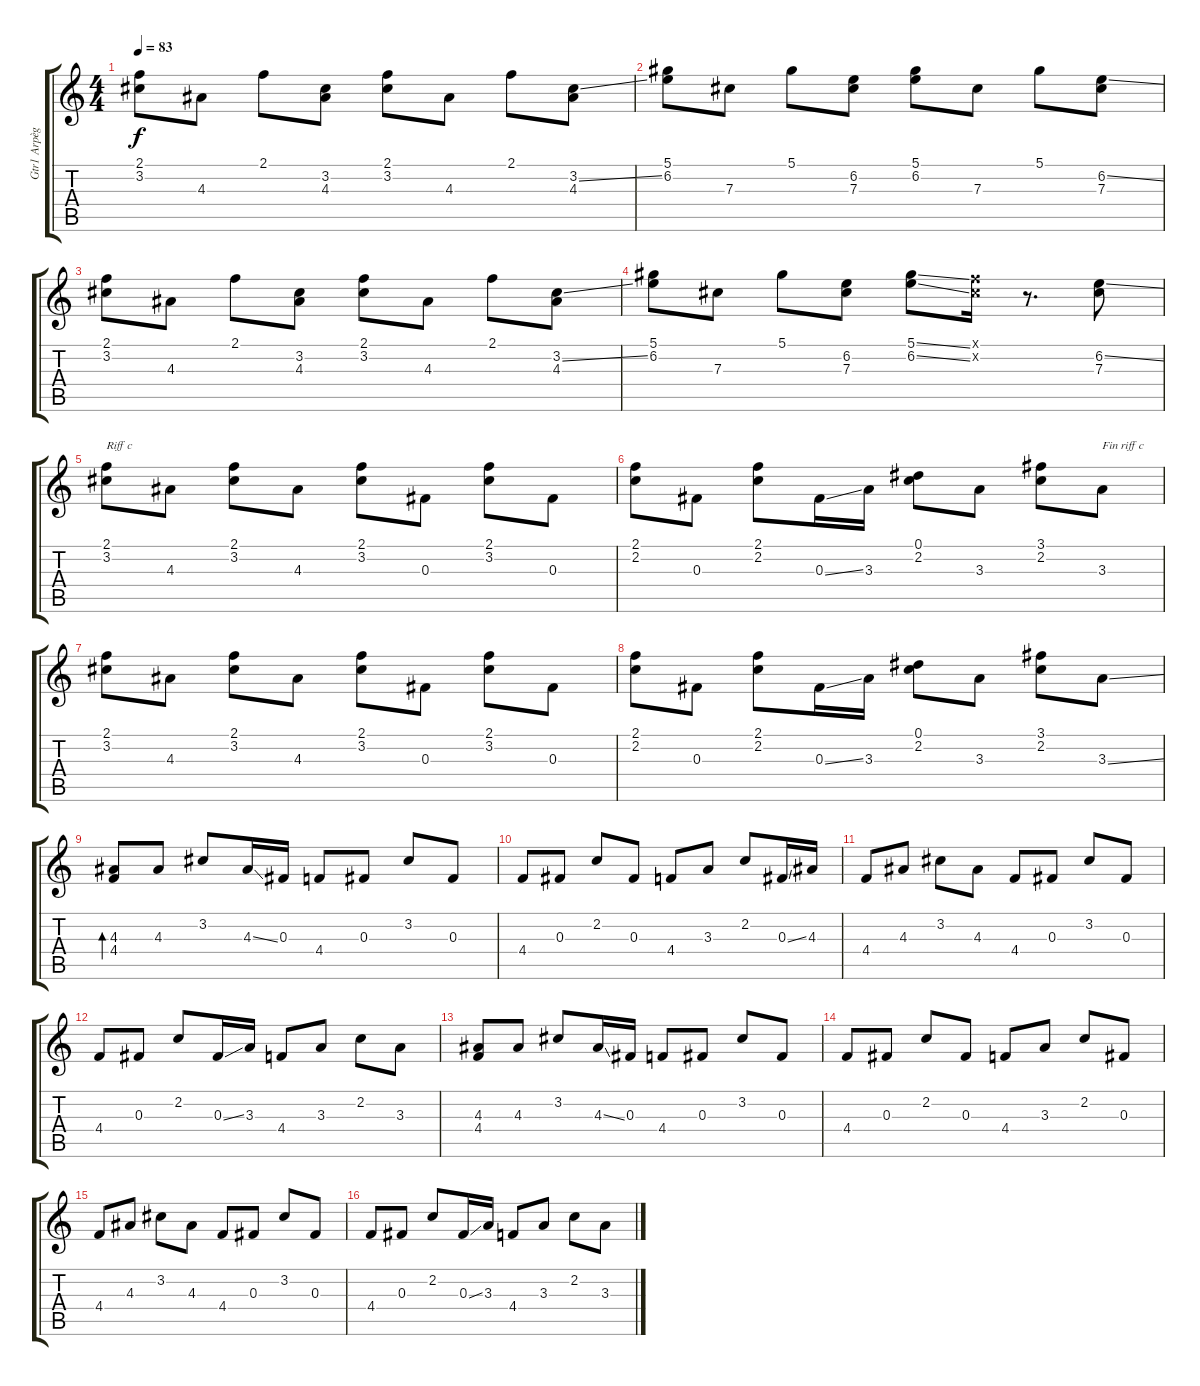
\track ("Gtr1 Arpèges" "Gtr1 Arpèg") {instrument electricguitarclean}
\staff {score tabs}
\tuning (Eb4 Bb3 Gb3 Db3 Ab2 Eb2) {hide}
\ts (4 4)
\tempo 83
\clef g2
\ks c
(2.1 3.2).8{dy f} 4.3.8 2.1.8 (3.2 4.3).8 (2.1 3.2).8 4.3.8 2.1.8 (3.2{ss} 4.3).8 |
(5.1 6.2).8 7.3.8 5.1.8 (6.2 7.3).8 (5.1 6.2).8 7.3.8 5.1.8 (6.2{ss} 7.3).8 |
(2.1 3.2).8 4.3.8 2.1.8 (3.2 4.3).8 (2.1 3.2).8 4.3.8 2.1.8 (3.2{ss} 4.3).8 |
(5.1 6.2).8 7.3.8 5.1.8 (6.2 7.3).8 (5.1{ss} 6.2{ss}).8 (2.1{x} 3.2{x}).16 r.8{d} (6.2{ss} 7.3).8 |
(2.1 3.2).8{txt "Riff c"} 4.3.8 (2.1 3.2).8 4.3.8 (2.1 3.2).8 0.3.8 (2.1 3.2).8 0.3.8 |
(2.1 2.2).8 0.3.8 (2.1 2.2).8 0.3{ss}.16 3.3.16 (0.1 2.2).8 3.3.8 (3.1 2.2).8 3.3.8{txt "Fin riff c"} |
(2.1 3.2).8 4.3.8 (2.1 3.2).8 4.3.8 (2.1 3.2).8 0.3.8 (2.1 3.2).8 0.3.8 |
(2.1 2.2).8 0.3.8 (2.1 2.2).8 0.3{ss}.16 3.3.16 (0.1 2.2).8 3.3.8 (3.1 2.2).8 3.3{ss}.8 |
(4.3 4.4).8{bd 60} 4.3.8 3.2.8 4.3{ss}.16 0.3.16 4.4.8 0.3.8 3.2.8 0.3.8 |
4.4.8 0.3.8 2.2.8 0.3.8 4.4.8 3.3.8 2.2.8 0.3{ss}.16 4.3.16 |
4.4.8 4.3.8 3.2.8 4.3.8 4.4.8 0.3.8 3.2.8 0.3.8 |
4.4.8 0.3.8 2.2.8 0.3{ss}.16 3.3.16 4.4.8 3.3.8 2.2.8 3.3.8 |
(4.3 4.4).8 4.3.8 3.2.8 4.3{ss}.16 0.3.16 4.4.8 0.3.8 3.2.8 0.3.8 |
4.4.8 0.3.8 2.2.8 0.3.8 4.4.8 3.3.8 2.2.8 0.3.8 |
4.4.8 4.3.8 3.2.8 4.3.8 4.4.8 0.3.8 3.2.8 0.3.8 |
4.4.8 0.3.8 2.2.8 0.3{ss}.16 3.3.16 4.4.8 3.3.8 2.2.8 3.3.8
